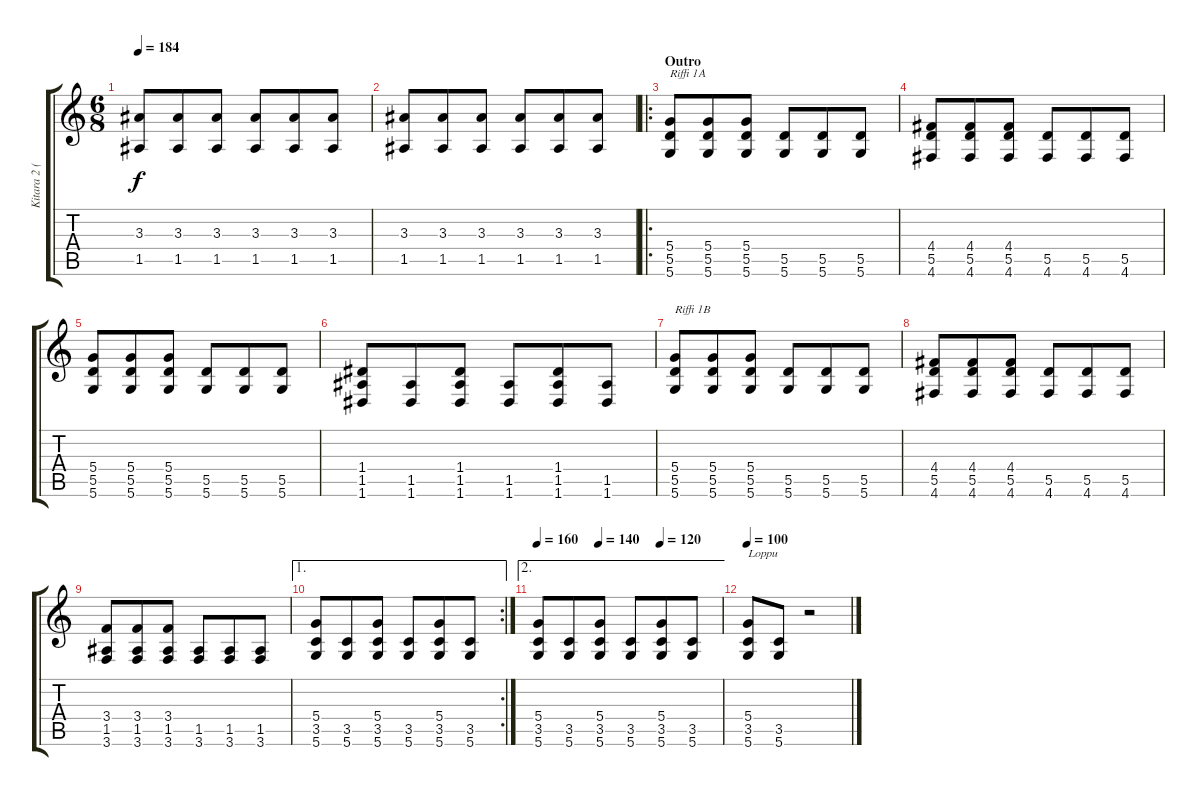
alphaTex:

\track ("Kitara 2 (Tuomo)" "Kitara 2 (") {instrument distortionguitar}
\staff {score tabs}
\tuning (E4 B3 G3 D3 A2 D2) {hide}
\ts (6 8)
\tempo 184
\clef g2
\ks c
(3.3 1.5).8{dy f} (3.3 1.5).8 (3.3 1.5).8 (3.3 1.5).8 (3.3 1.5).8 (3.3 1.5).8 |
(3.3 1.5).8 (3.3 1.5).8 (3.3 1.5).8 (3.3 1.5).8 (3.3 1.5).8 (3.3 1.5).8 |
\ro
\section ("" "Outro")
(5.4 5.5 5.6).8{txt "Riffi 1A"} (5.4 5.5 5.6).8 (5.4 5.5 5.6).8 (5.5 5.6).8 (5.5 5.6).8 (5.5 5.6).8 |
(4.4 5.5 4.6).8 (4.4 5.5 4.6).8 (4.4 5.5 4.6).8 (5.5 4.6).8 (5.5 4.6).8 (5.5 4.6).8 |
(5.4 5.5 5.6).8 (5.4 5.5 5.6).8 (5.4 5.5 5.6).8 (5.5 5.6).8 (5.5 5.6).8 (5.5 5.6).8 |
(1.4 1.5 1.6).8 (1.5 1.6).8 (1.4 1.5 1.6).8 (1.5 1.6).8 (1.4 1.5 1.6).8 (1.5 1.6).8 |
(5.4 5.5 5.6).8{txt "Riffi 1B"} (5.4 5.5 5.6).8 (5.4 5.5 5.6).8 (5.5 5.6).8 (5.5 5.6).8 (5.5 5.6).8 |
(4.4 5.5 4.6).8 (4.4 5.5 4.6).8 (4.4 5.5 4.6).8 (5.5 4.6).8 (5.5 4.6).8 (5.5 4.6).8 |
(3.4 1.5 3.6).8 (3.4 1.5 3.6).8 (3.4 1.5 3.6).8 (1.5 3.6).8 (1.5 3.6).8 (1.5 3.6).8 |
\ae 1
\rc 2
(5.4 3.5 5.6).8 (3.5 5.6).8 (5.4 3.5 5.6).8 (3.5 5.6).8 (5.4 3.5 5.6).8 (3.5 5.6).8 |
\ae 2
\tempo 160
\tempo (140 0.3333333333333333)
\tempo (120 0.6666666666666666)
(5.4 3.5 5.6).8 (3.5 5.6).8 (5.4 3.5 5.6).8 (3.5 5.6).8 (5.4 3.5 5.6).8 (3.5 5.6).8 |
\tempo 100
(5.4 3.5 5.6).8{txt "Loppu"} (3.5 5.6).8 r.2
